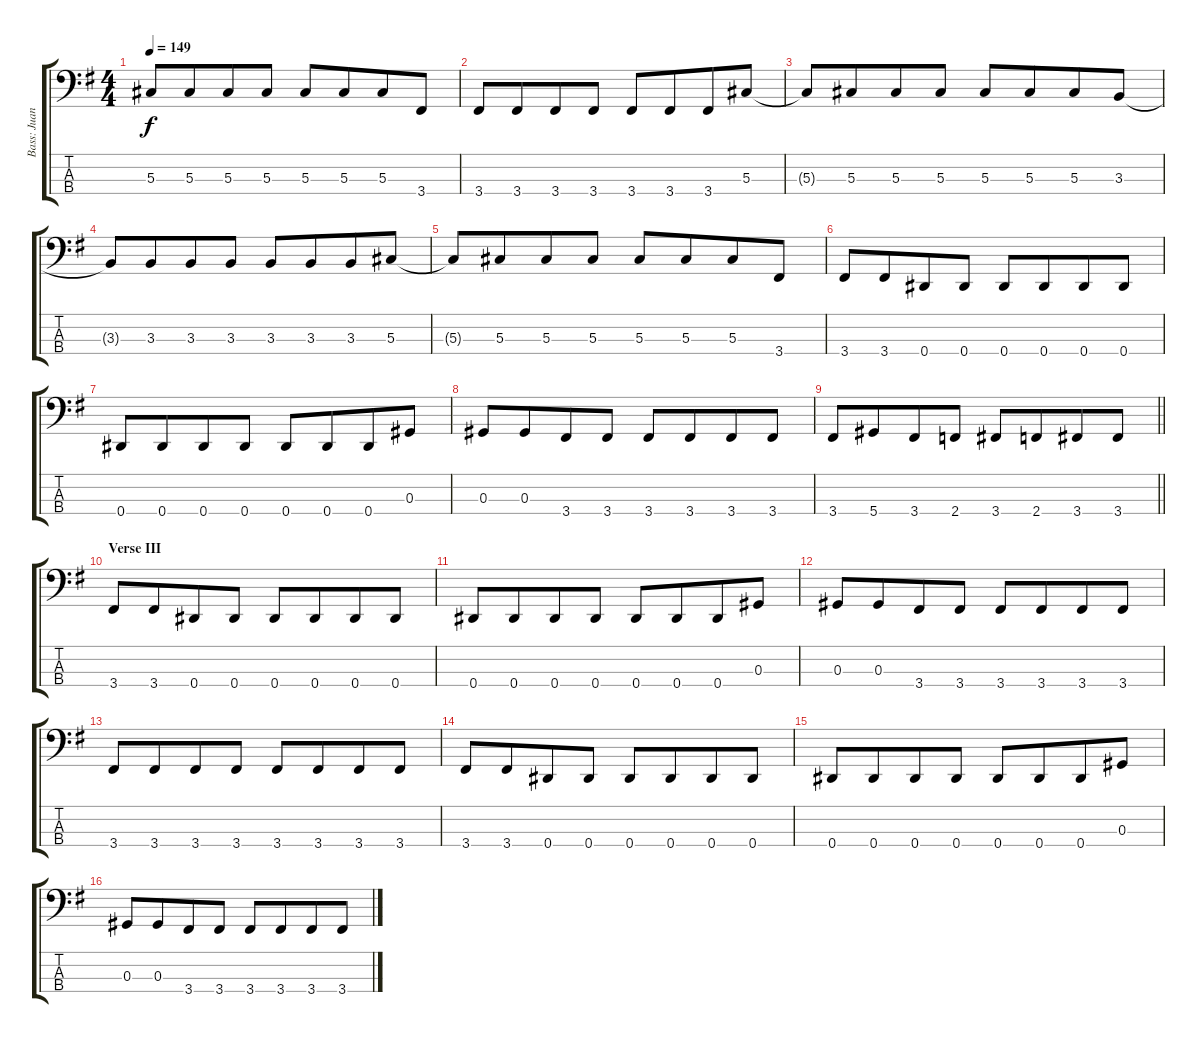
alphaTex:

\track ("Bass: Juan" "Bass: Juan") {instrument electricbassfinger}
\staff {score tabs}
\tuning (Gb2 Db2 Ab1 Eb1) {hide}
\ts (4 4)
\tempo 149
\clef f4
\ks g
5.3{t}.8{dy f} 5.3.8{beam merge} 5.3.8 5.3.8 5.3.8 5.3.8{beam merge} 5.3.8 3.4.8 |
3.4.8 3.4.8{beam merge} 3.4.8 3.4.8 3.4.8 3.4.8{beam merge} 3.4.8 5.3.8 |
5.3{t}.8 5.3.8{beam merge} 5.3.8 5.3.8 5.3.8 5.3.8{beam merge} 5.3.8 3.3.8 |
3.3{t}.8 3.3.8{beam merge} 3.3.8 3.3.8 3.3.8 3.3.8{beam merge} 3.3.8 5.3.8 |
5.3{t}.8 5.3.8{beam merge} 5.3.8 5.3.8 5.3.8 5.3.8{beam merge} 5.3.8 3.4.8 |
3.4.8 3.4.8{beam merge} 0.4.8 0.4.8 0.4.8 0.4.8{beam merge} 0.4.8 0.4.8 |
0.4.8 0.4.8{beam merge} 0.4.8 0.4.8 0.4.8 0.4.8{beam merge} 0.4.8 0.3.8 |
0.3.8 0.3.8{beam merge} 3.4.8 3.4.8 3.4.8 3.4.8{beam merge} 3.4.8 3.4.8 |
\barLineRight lightlight
3.4.8 5.4.8{beam merge} 3.4.8 2.4.8 3.4.8 2.4.8{beam merge} 3.4.8 3.4.8 |
\section ("" "Verse III")
3.4.8 3.4.8{beam merge} 0.4.8 0.4.8 0.4.8 0.4.8{beam merge} 0.4.8 0.4.8 |
0.4.8 0.4.8{beam merge} 0.4.8 0.4.8 0.4.8 0.4.8{beam merge} 0.4.8 0.3.8 |
0.3.8 0.3.8{beam merge} 3.4.8 3.4.8 3.4.8 3.4.8{beam merge} 3.4.8 3.4.8 |
3.4.8 3.4.8{beam merge} 3.4.8 3.4.8 3.4.8 3.4.8{beam merge} 3.4.8 3.4.8 |
3.4.8 3.4.8{beam merge} 0.4.8 0.4.8 0.4.8 0.4.8{beam merge} 0.4.8 0.4.8 |
0.4.8 0.4.8{beam merge} 0.4.8 0.4.8 0.4.8 0.4.8{beam merge} 0.4.8 0.3.8 |
0.3.8 0.3.8{beam merge} 3.4.8 3.4.8 3.4.8 3.4.8{beam merge} 3.4.8 3.4.8
